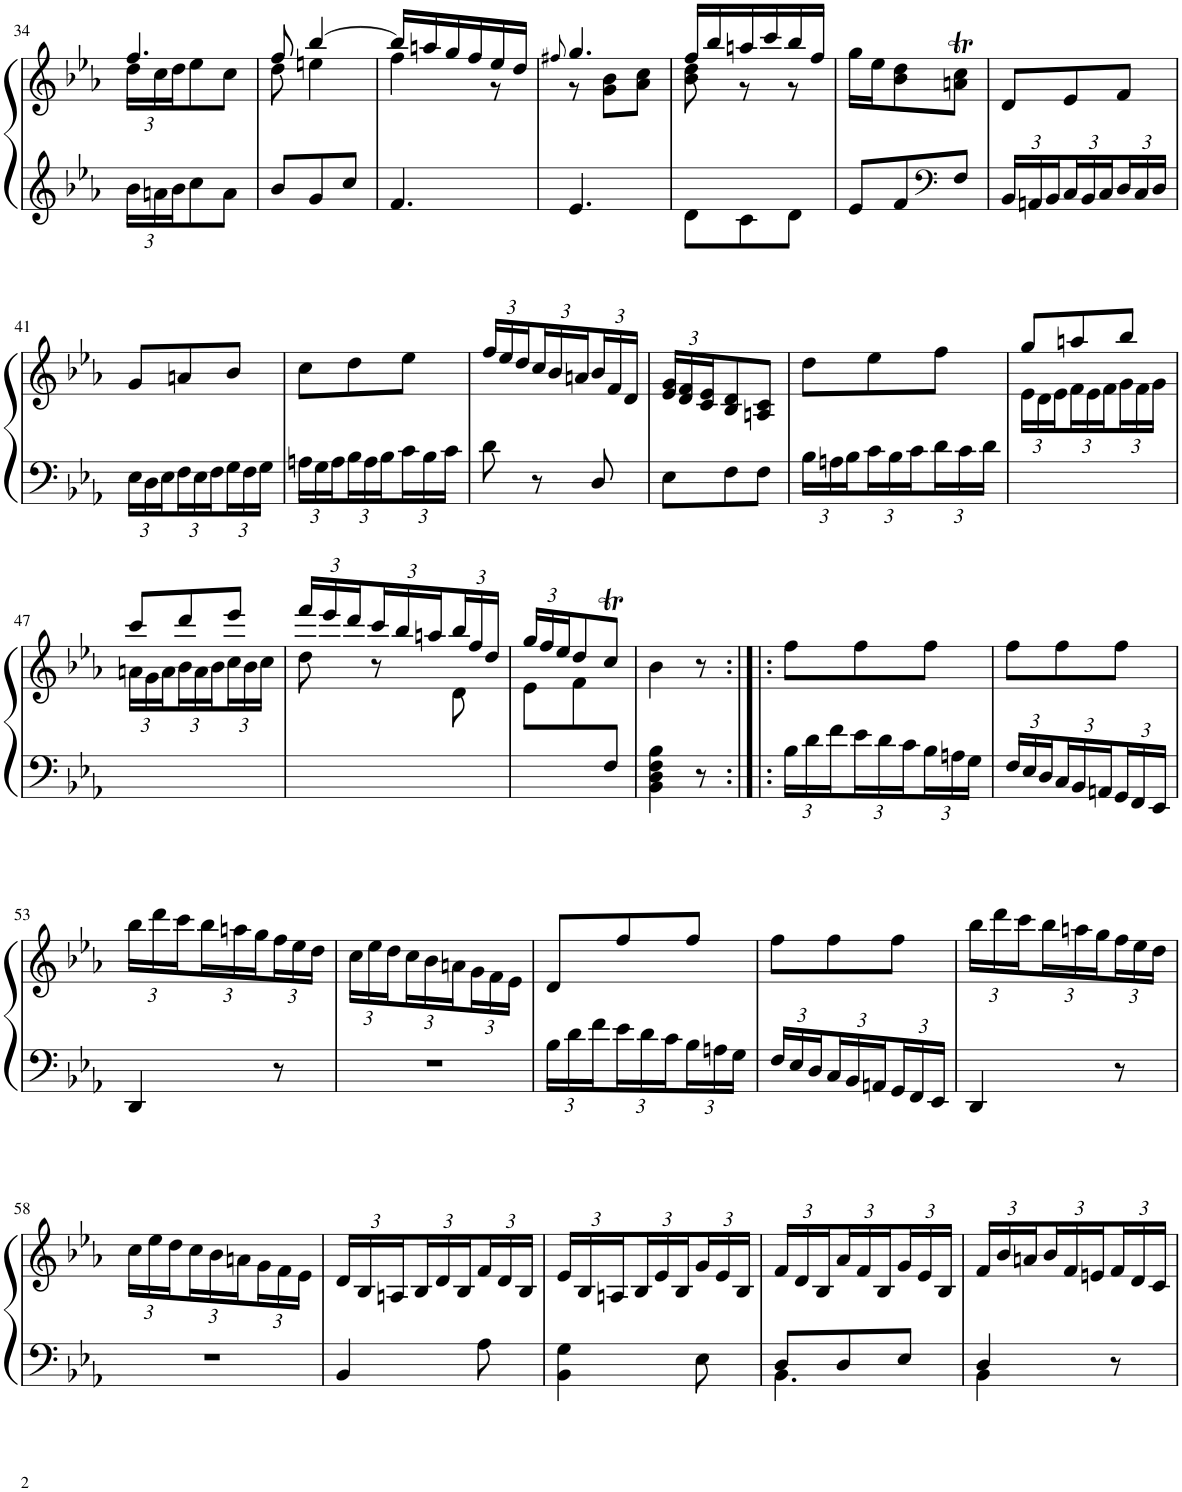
**kern	**kern
*part1	*part1
*staff2	*staff1
*I"Piano	*
*I'Pno.	*
!!LO:PB:g=z
*clefG2	*clefG2
*k[b-e-a-]	*k[b-e-a-]
*M3/8	*M3/8
=34	=34
*	*^
*Xbrackettup	*	*Xbrackettup
24b-\LL	4.ff/	24dd\LL
24an\	.	24cc\
24b-\J	.	24dd\J
8cc\	.	8ee-\
8a\J	.	8cc\J
=35	=35	=35
8b-/L	8ff/	8dd\
8g/	[>4bb-/	4een\
8cc/J	.	.
=36	=36	=36
4.f/	16bb-/LL]	4ff\
.	16aan/	.
.	16gg/	.
.	16ff/	.
.	16ee-/	8r
.	16dd/JJ	.
=37	=37	=37
.	8qff#X/	.
4.e-/	4.gg/	8r
.	.	8g\ 8b-\L
.	.	8a-\ 8cc\J
=38	=38	=38
8d\L	16ff/LL	8b-\ 8dd\
.	16bb-/	.
8c\	16aan/	8r
.	16ccc/	.
8d\J	16bb-/	8r
.	16ff/JJ	.
*	*v	*v
=39	=39
8e-/L	16gg\LL
.	16ee-\J
8f/	8b-\ 8dd\
*clefF4	*
8F/J	8an\T 8cc\TJ
=40	=40
24BB-/LL	8d/L
24AAn/	.
24BB-/	.
24C/	8e-/
24BB-/	.
24C/	.
24D/	8f/J
24C/	.
24D/JJ	.
!!LO:LB:g=z
=41	=41
24E-\LL	8g/L
24D\	.
24E-\	.
24F\	8an/
24E-\	.
24F\	.
24G\	8b-/J
24F\	.
24G\JJ	.
=42	=42
24An\LL	8cc\L
24G\	.
24A\	.
24B-\	8dd\
24A\	.
24B-\	.
24c\	8ee-\J
24B-\	.
24c\JJ	.
=43	=43
8d\	24ff/LL
.	24ee-/
.	24dd/
8r	24cc/
.	24b-/
.	24an/
8D/	24b-/
.	24f/
.	24d/JJ
=44	=44
8E-\L	24e-/ 24g/LL
.	24d/ 24f/
.	24c/ 24e-/J
8F\	8B-/ 8d/
8F\J	8An/ 8c/J
=45	=45
24B-\LL	8dd\L
24An\	.
24B-\	.
24c\	8ee-\
24B-\	.
24c\	.
24d\	8ff\J
24c\	.
24d\JJ	.
=46	=46
*	*^
4.ryy	8gg/L	24e-\LL
.	.	24d\
.	.	24e-\
.	8aan/	24f\
.	.	24e-\
.	.	24f\
.	8bb-/J	24g\
.	.	24f\
.	.	24g\JJ
!!LO:LB:g=z	!!
=47	=47	=47
4.ryy	8ccc/L	24an\LL
.	.	24g\
.	.	24a\
.	8ddd/	24b-\
.	.	24a\
.	.	24b-\
.	8eee-/J	24cc\
.	.	24b-\
.	.	24cc\JJ
=48	=48	=48
8ryy	24fff/LL	8dd\
.	24eee-/	.
.	24ddd/	.
8r	24ccc/	8ryy
.	24bb-/	.
.	24aan/	.
8ryy	24bb-/	8d\
.	24ff/	.
.	24dd/JJ	.
=49	=49	=49
4ryy	24gg/LL	8e-\L
.	24ff/	.
.	24ee-/J	.
.	8dd/	8f\
8F/J	8ccT/J	8ryy
*	*v	*v
=50	=50
4BB-\ 4D\ 4F\ 4B-\	4b-\
8r	8r
=51:|!|:	=51:|!|:
24B-\LL	8ff\L
24d\	.
24f\	.
24e-\	8ff\
24d\	.
24c\	.
24B-\	8ff\J
24An\	.
24G\JJ	.
=52	=52
24F/LL	8ff\L
24E-/	.
24D/	.
24C/	8ff\
24BB-/	.
24AAn/	.
24GG/	8ff\J
24FF/	.
24EE-/JJ	.
!!LO:LB:g=z
=53	=53
4DD/	24bb-\LL
.	24ddd\
.	24ccc\
.	24bb-\
.	24aan\
.	24gg\
8r	24ff\
.	24ee-\
.	24dd\JJ
=54	=54
4.r	24cc\LL
.	24ee-\
.	24dd\
.	24cc\
.	24b-\
.	24an\
.	24g\
.	24f\
.	24e-\JJ
=55	=55
24B-\LL	8d/L
24d\	.
24f\	.
24e-\	8ff/
24d\	.
24c\	.
24B-\	8ff/J
24An\	.
24G\JJ	.
=56	=56
24F/LL	8ff\L
24E-/	.
24D/	.
24C/	8ff\
24BB-/	.
24AAn/	.
24GG/	8ff\J
24FF/	.
24EE-/JJ	.
=57	=57
4DD/	24bb-\LL
.	24ddd\
.	24ccc\
.	24bb-\
.	24aan\
.	24gg\
8r	24ff\
.	24ee-\
.	24dd\JJ
!!LO:LB:g=z
=58	=58
4.r	24cc\LL
.	24ee-\
.	24dd\
.	24cc\
.	24b-\
.	24an\
.	24g\
.	24f\
.	24e-\JJ
=59	=59
4BB-/	24d/LL
.	24B-/
.	24An/
.	24B-/
.	24d/
.	24B-/
8A-\	24f/
.	24d/
.	24B-/JJ
=60	=60
4BB-\ 4G\	24e-/LL
.	24B-/
.	24An/
.	24B-/
.	24e-/
.	24B-/
8E-\	24g/
.	24e-/
.	24B-/JJ
=61	=61
*^	*
8D/L	4.BB-\	24f/LL
.	.	24d/
.	.	24B-/
8D/	.	24a-/
.	.	24f/
.	.	24B-/
8E-/J	.	24g/
.	.	24e-/
.	.	24B-/JJ
=62	=62	=62
4D/	4BB-\	24f/LL
.	.	24b-/
.	.	24an/
.	.	24b-/
.	.	24f/
.	.	24en/
8r	8ryy	24f/
.	.	24d/
.	.	24c/JJ
*v	*v	*
=	=
*-	*-
